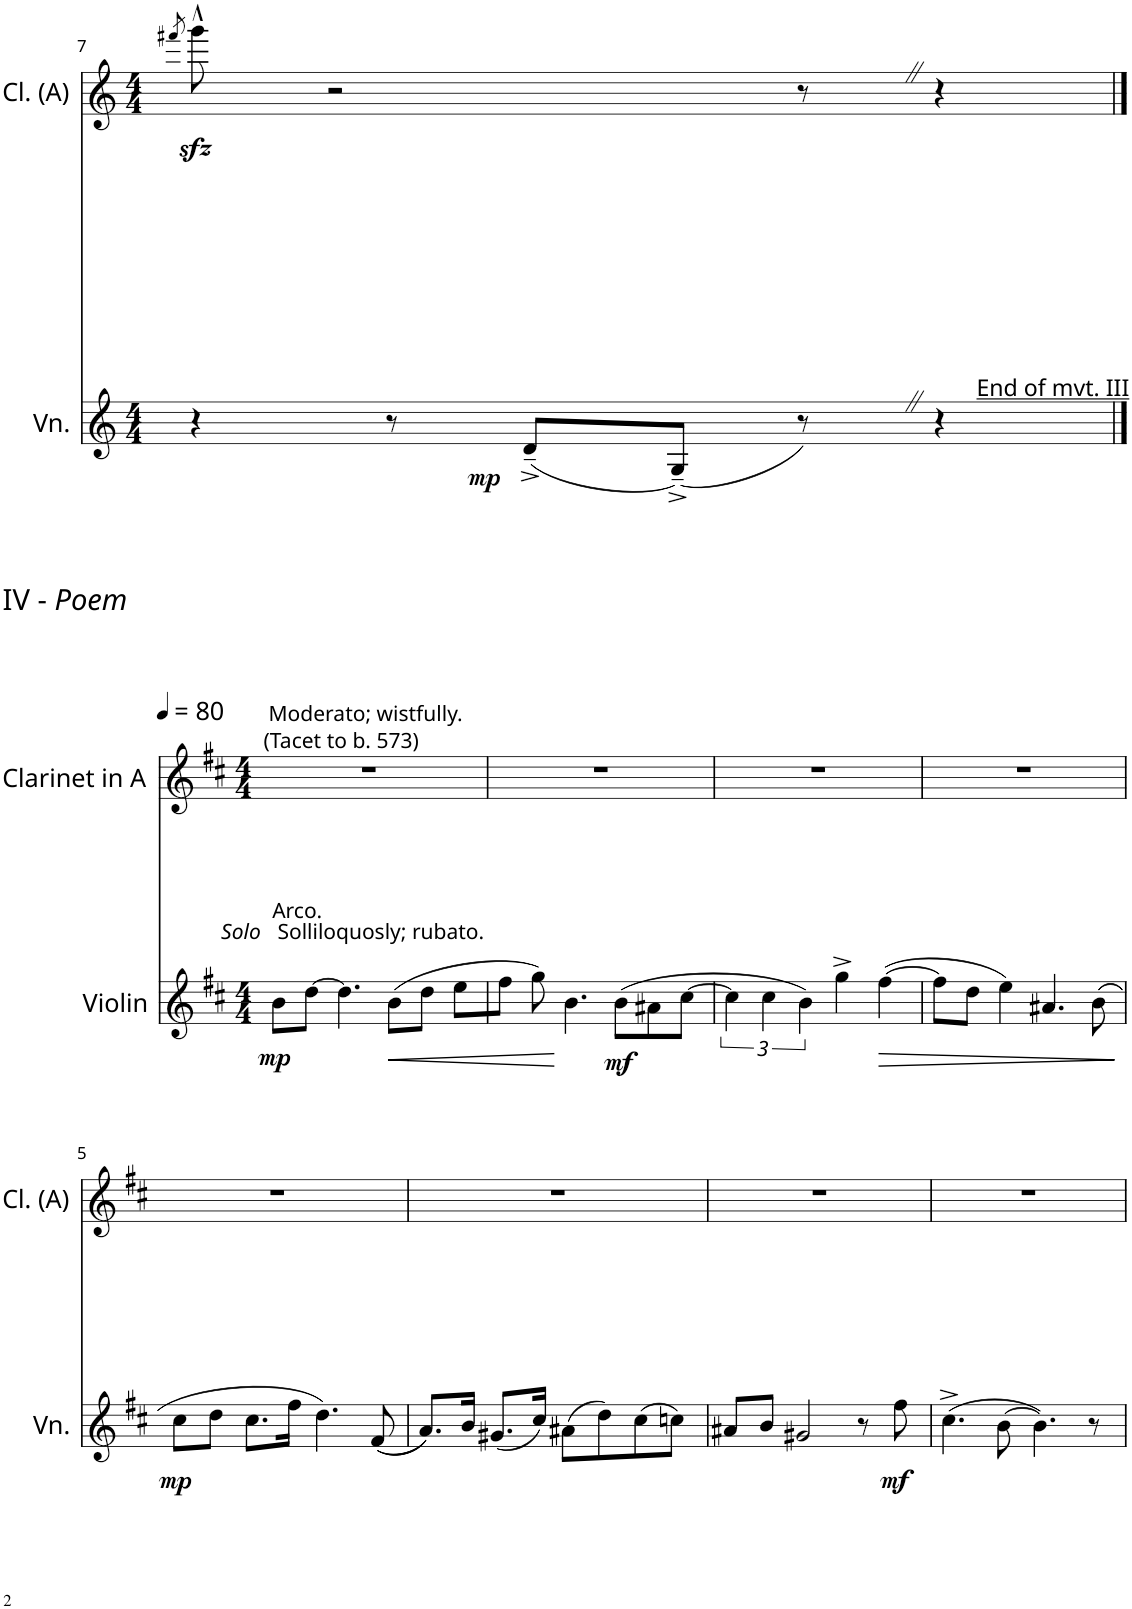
**kern	**dynam	**kern
*part2	*part2	*part1
*staff2	*staff2	*staff1
*I"Violin	*	*I"Clarinet in A
*I'Vn.	*	*I'Cl. (A)
!!LO:PB:g=z
*clefG2	*	*clefG2
*	*	*ITrd2c3
*k[]	*	*k[]
*M4/4	*	*M4/4
=7	=7	=7
.	.	8qfff#X/
4r	.	8gggzz<^^\
.	.	2r
8r	.	.
!	!LO:DY:b	!
(8d~^/L	mp	.
(8G~^/J)	.	.
8r)	.	8r
!	!	!LO:TX:b:t=End of mvt. III
4r	.	4r
!!LO:LB:g=z
==1	==1	==1
*k[f#c#]	*	*k[f#c#]
*M4/4	*	*M4/4
*	*	*MM80
!	!	!LO:TX:a:t=IV -
!	!	!LO:TX:a:i:t=Poem
!	!	!LO:TX:a:t=(Tacet to b. 573)
!	!	!LO:TX:a:t=Moderato; wistfully.
!LO:TX:a:i:t=Solo	!	!
!LO:TX:a:t=Solliloquosly; rubato.	!	!
!LO:TX:a:t=Arco.	!	!
!	!LO:DY:b	!
8b\L	mp	1r
[8dd\J	.	.
4.dd\]	.	.
!	!LO:HP:b	!
(8b\L	<	.
8dd\J	.	.
8ee\L	.	.
=2	=2	=2
8ff#\J	.	1r
8gg\)	.	.
4.b\	[	.
!	!LO:DY:b	!
(8b\L	mf	.
8a#X\	.	.
[8cc#\J	.	.
=3	=3	=3
6cc#\]	.	1r
6cc#\	.	.
6b\)	.	.
4gg^\	.	.
!	!LO:HP:b	!
([4ff#\	>	.
=4	=4	=4
8ff#\L]	.	1r
8dd\J	.	.
4ee\)	.	.
4.a#X/	.	.
(8b\	.	.
.	]	.
!!LO:LB:g=z
=5	=5	=5
!	!LO:DY:b	!
8cc#\L	mp	1r
8dd\J	.	.
8.cc#\L	.	.
16ff#\Jk	.	.
4.dd\)	.	.
((8f#/	.	.
=6	=6	=6
8.a/L))	.	1r
16b/Jk	.	.
(8.g#X/L	.	.
16cc#/Jk)	.	.
(8a#X\L	.	.
8dd\)	.	.
(8cc#\	.	.
8ccn\J)	.	.
=7	=7	=7
8a#X/L	.	1r
8b/J	.	.
2g#X/	.	.
8r	.	.
!	!LO:DY:b	!
8ff#\	mf	.
=8	=8	=8
(4.cc#^\	.	1r
[8b\	.	.
4.b\])	.	.
8r	.	.
=	=	=
*-	*-	*-
